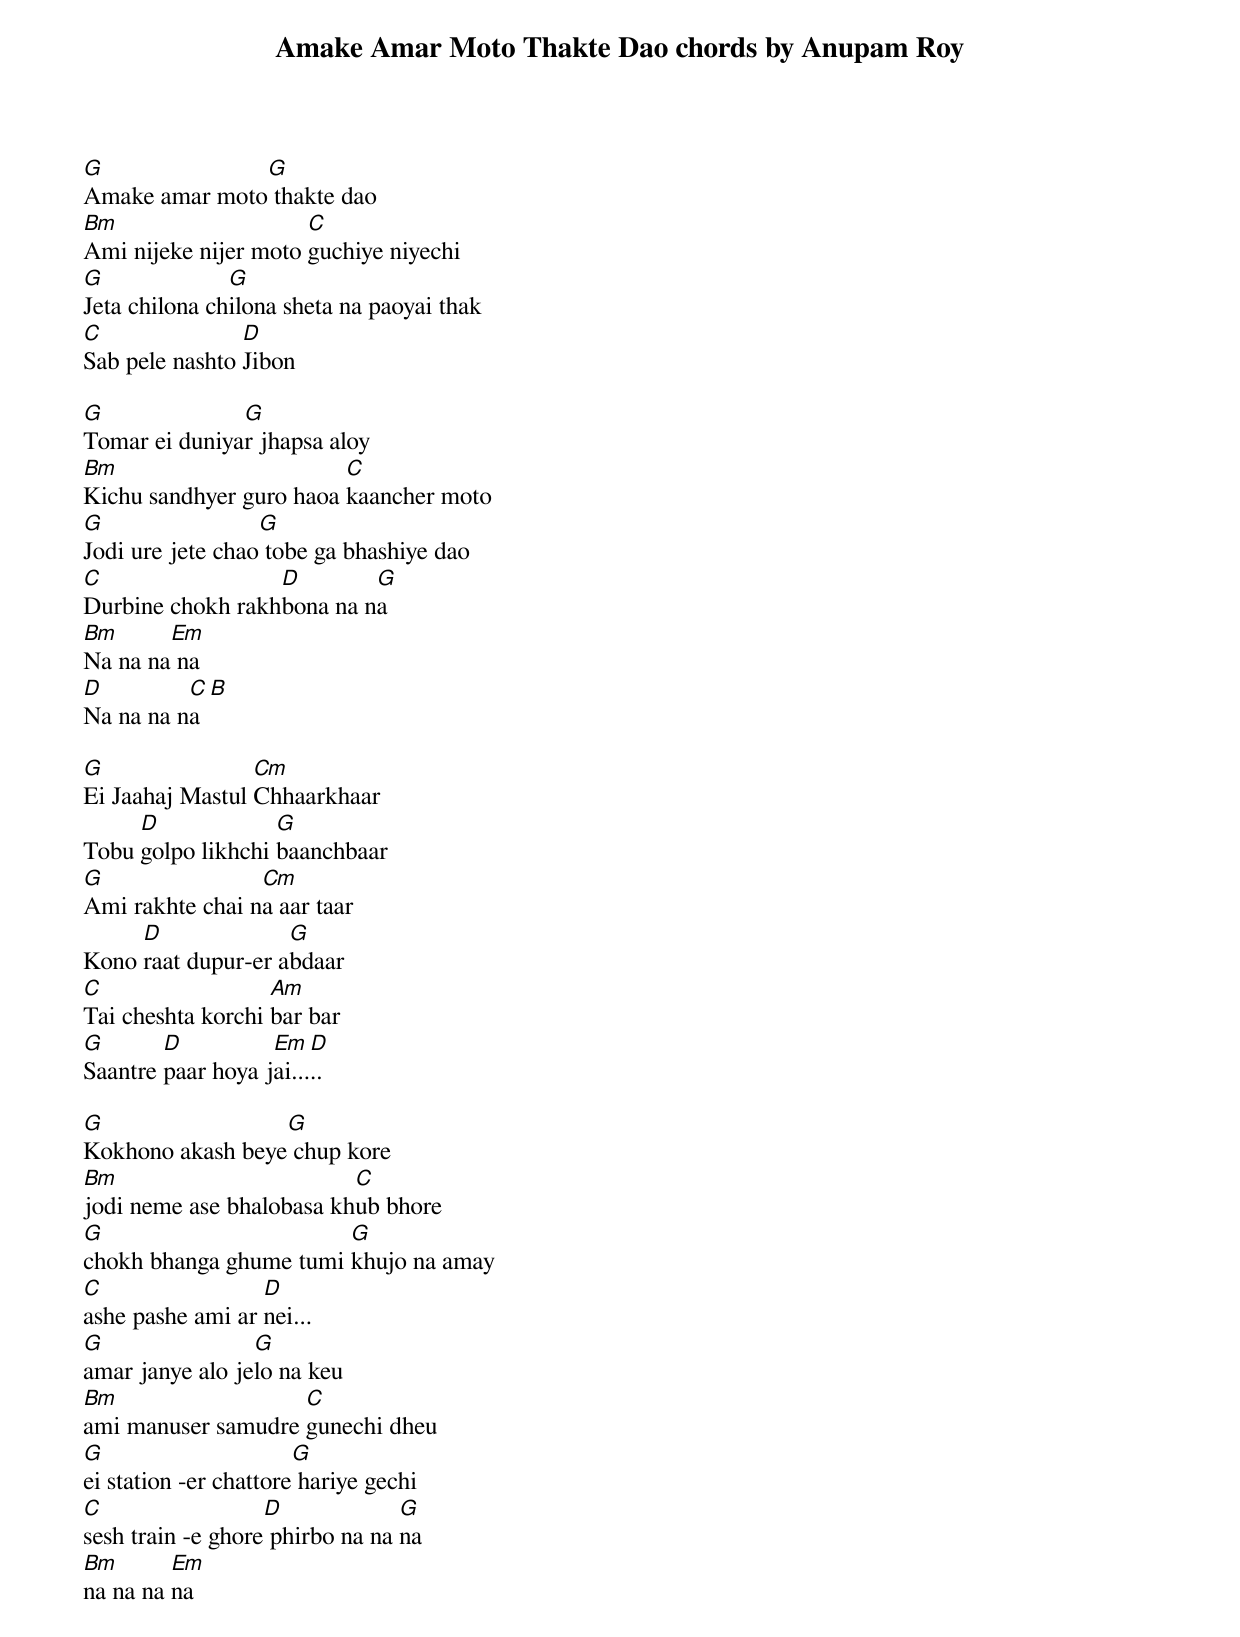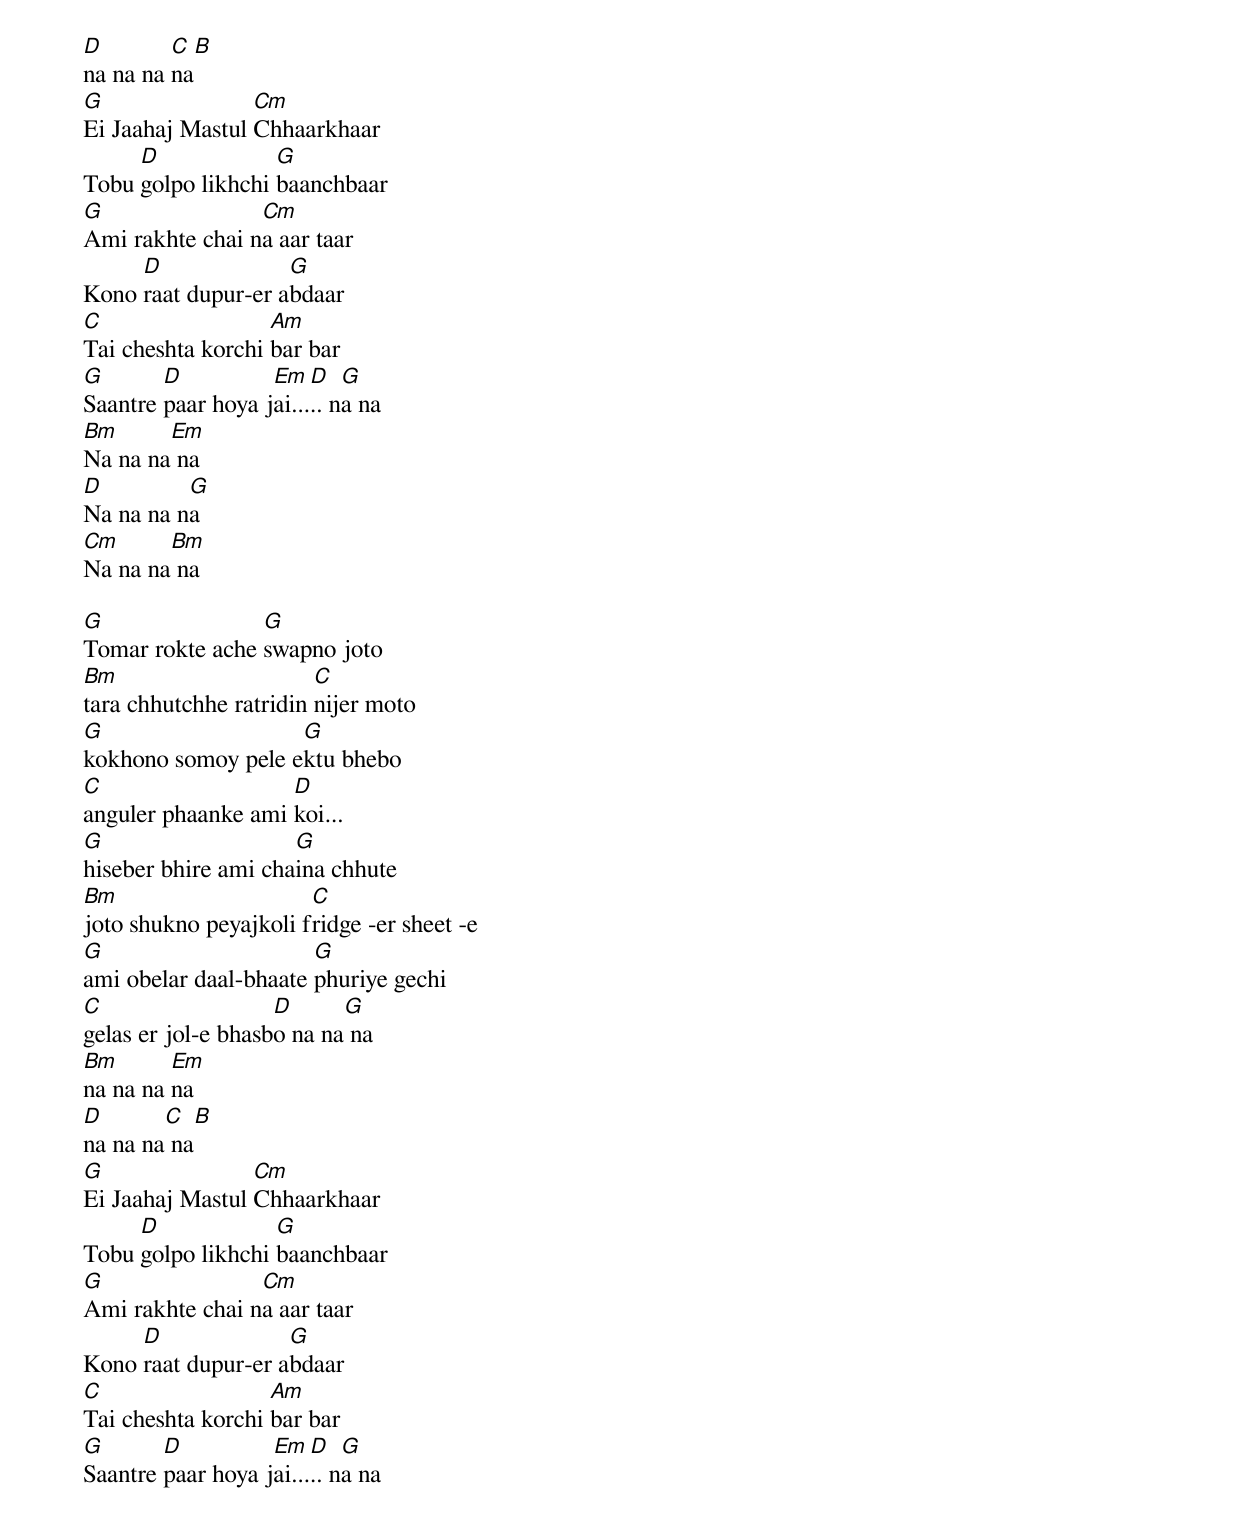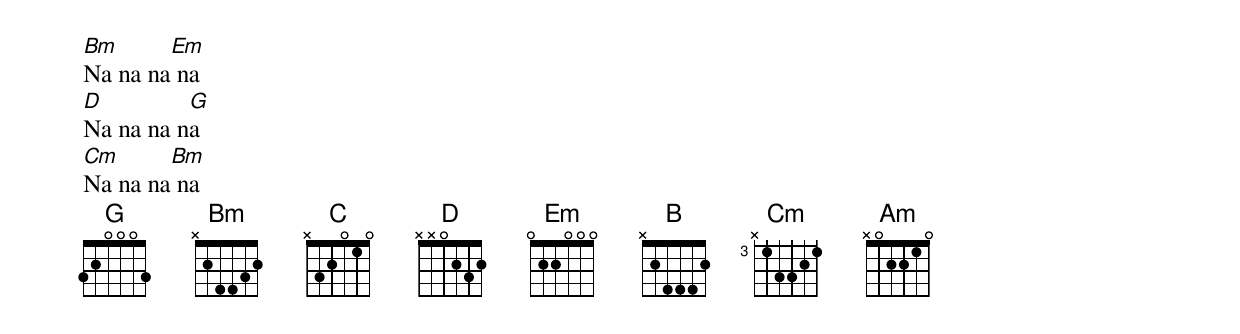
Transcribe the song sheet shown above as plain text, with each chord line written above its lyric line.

Amake Amar Moto Thakte Dao chords by Anupam Roy

G              G
Amake amar moto thakte dao
Bm                    C
Ami nijeke nijer moto guchiye niyechi
G              G
Jeta chilona chilona sheta na paoyai thak
C               D
Sab pele nashto Jibon

G              G
Tomar ei duniyar jhapsa aloy
Bm                       C
Kichu sandhyer guro haoa kaancher moto
G                 G
Jodi ure jete chao tobe ga bhashiye dao
C                 D        G
Durbine chokh rakhbona na na
Bm      Em
Na na na na
D         C       B
Na na na na

G                Cm
Ei Jaahaj Mastul Chhaarkhaar
     D             G
Tobu golpo likhchi baanchbaar
G                Cm
Ami rakhte chai na aar taar
     D              G
Kono raat dupur-er abdaar
C                  Am
Tai cheshta korchi bar bar
G       D          Em   D
Saantre paar hoya jai.....

G                 G
Kokhono akash beye chup kore
Bm                        C
jodi neme ase bhalobasa khub bhore
G                       G
chokh bhanga ghume tumi khujo na amay
C                 D
ashe pashe ami ar nei...
G                G
amar janye alo jelo na keu
Bm                  C
ami manuser samudre gunechi dheu
G                      G
ei station -er chattore hariye gechi
C                  D             G
sesh train -e ghore phirbo na na na
Bm       Em
na na na na
D        C     B
na na na na
G                Cm
Ei Jaahaj Mastul Chhaarkhaar
     D             G
Tobu golpo likhchi baanchbaar
G                Cm
Ami rakhte chai na aar taar
     D              G
Kono raat dupur-er abdaar
C                  Am
Tai cheshta korchi bar bar
G       D          Em   D   G
Saantre paar hoya jai..... na na
Bm      Em
Na na na na
D         G
Na na na na
Cm      Bm
Na na na na

G                G
Tomar rokte ache swapno joto
Bm                      C
tara chhutchhe ratridin nijer moto
G                   G
kokhono somoy pele ektu bhebo
C                   D
anguler phaanke ami koi...
G                    G
hiseber bhire ami chaina chhute
Bm                     C
joto shukno peyajkoli fridge -er sheet -e
G                      G
ami obelar daal-bhaate phuriye gechi
C                   D      G
gelas er jol-e bhasbo na na na
Bm       Em
na na na na
D       C    B
na na na na
G                Cm
Ei Jaahaj Mastul Chhaarkhaar
     D             G
Tobu golpo likhchi baanchbaar
G                Cm
Ami rakhte chai na aar taar
     D              G
Kono raat dupur-er abdaar
C                  Am
Tai cheshta korchi bar bar
G       D          Em   D   G
Saantre paar hoya jai..... na na
Bm      Em
Na na na na
D         G
Na na na na
Cm      Bm
Na na na na
